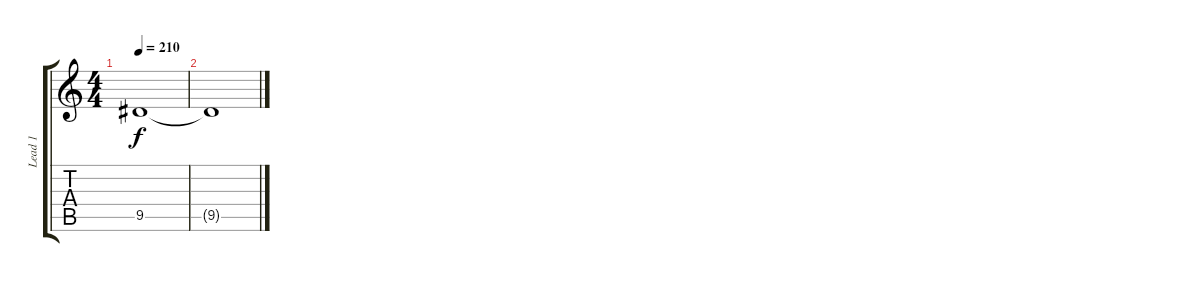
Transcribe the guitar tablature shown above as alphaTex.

\track ("Lead 1" "Lead 1") {instrument distortionguitar}
\staff {score tabs}
\tuning (Db4 Ab3 E3 B2 Gb2 Db2) {hide}
\ts (4 4)
\tempo 210
\clef g2
\ks c
9.5{t}.1{dy f volume 0} |
9.5{t}.1
